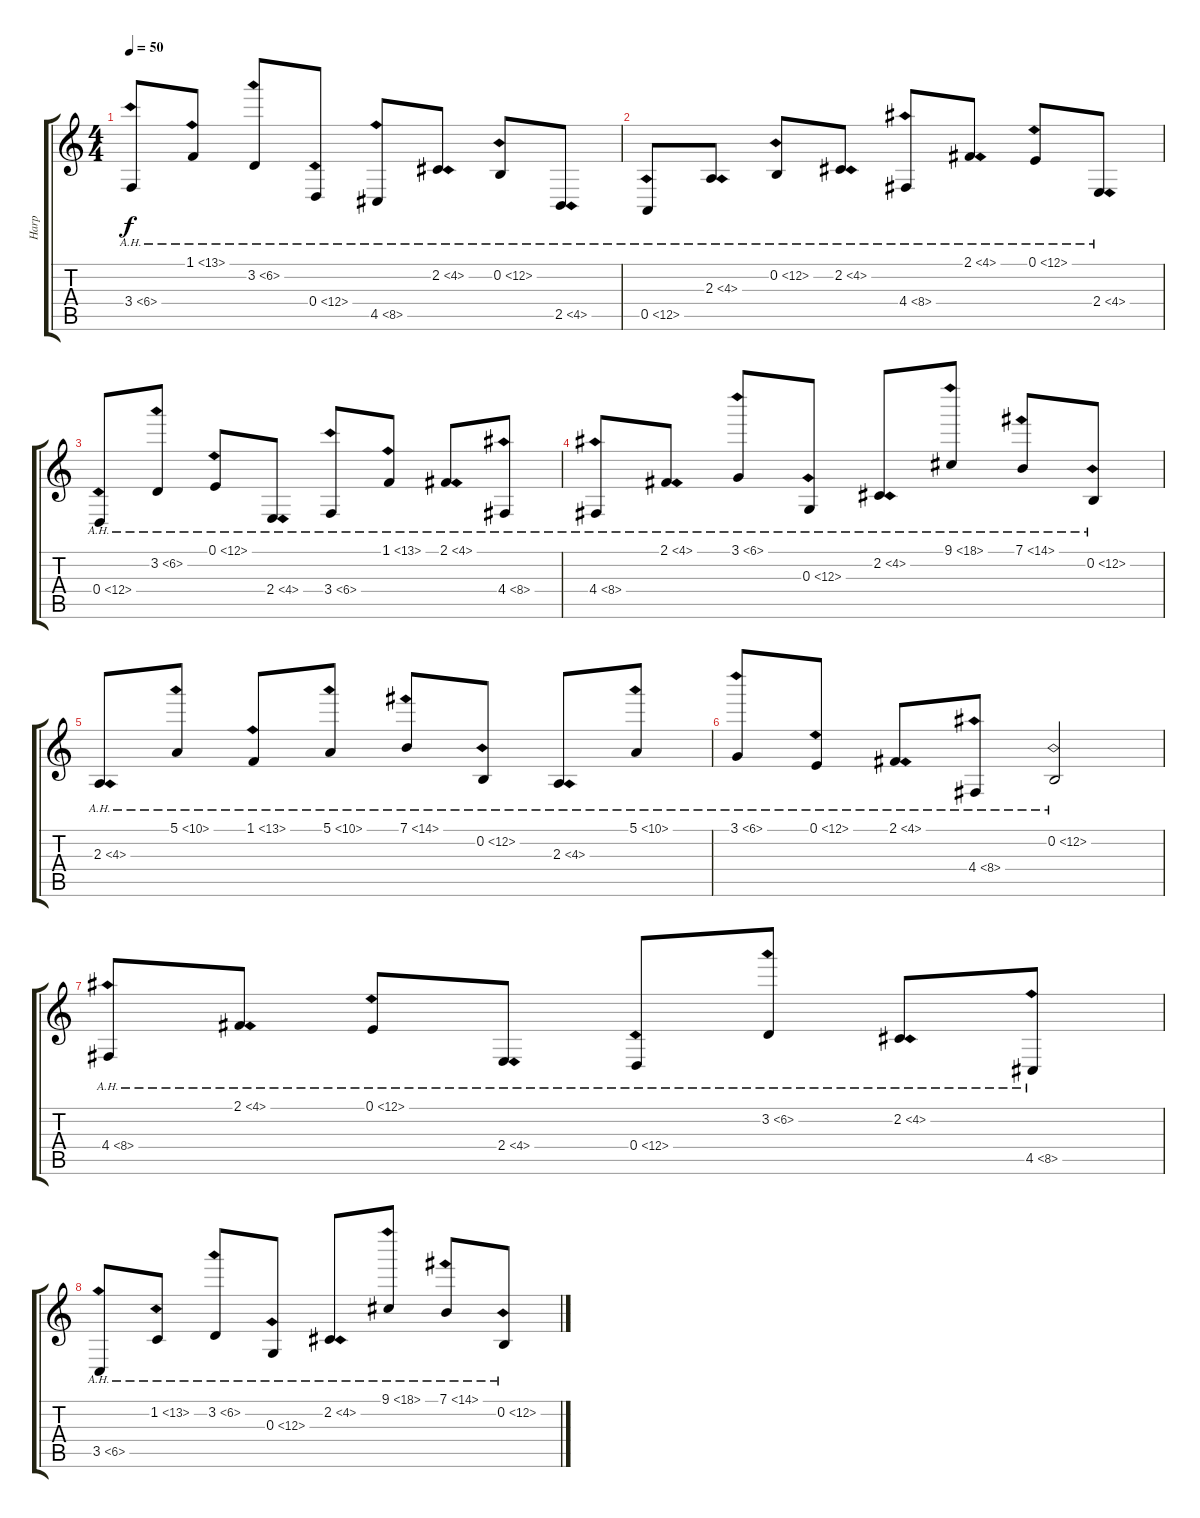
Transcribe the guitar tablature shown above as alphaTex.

\track ("Harp" "Harp") {instrument orchestralharp}
\staff {score tabs}
\tuning (E4 B3 G3 D3 A2 E2) {hide}
\ts (4 4)
\tempo 50
\clef g2
\ks c
3.4{ah 3}.8{dy f} 1.1{ah 12}.8 3.2{ah 3}.8 0.4{ah 12}.8 4.5{ah 4}.8 2.2{ah 2}.8 0.2{ah 12}.8 2.5{ah 2}.8 |
0.5{ah 12}.8 2.3{ah 2}.8 0.2{ah 12}.8 2.2{ah 2}.8 4.4{ah 4}.8 2.1{ah 2}.8 0.1{ah 12}.8 2.4{ah 2}.8 |
0.4{ah 12}.8 3.2{ah 3}.8 0.1{ah 12}.8 2.4{ah 2}.8 3.4{ah 3}.8 1.1{ah 12}.8 2.1{ah 2}.8 4.4{ah 4}.8 |
4.4{ah 4}.8 2.1{ah 2}.8 3.1{ah 3}.8 0.3{ah 12}.8 2.2{ah 2}.8 9.1{ah 9}.8 7.1{ah 7}.8 0.2{ah 12}.8 |
2.3{ah 2}.8 5.1{ah 5}.8 1.1{ah 12}.8 5.1{ah 5}.8 7.1{ah 7}.8 0.2{ah 12}.8 2.3{ah 2}.8 5.1{ah 5}.8 |
3.1{ah 3}.8 0.1{ah 12}.8 2.1{ah 2}.8 4.4{ah 4}.8 0.2{ah 12}.2 |
4.4{ah 4}.8 2.1{ah 2}.8 0.1{ah 12}.8 2.4{ah 2}.8 0.4{ah 12}.8 3.2{ah 3}.8 2.2{ah 2}.8 4.5{ah 4}.8 |
3.5{ah 3}.8 1.2{ah 12}.8 3.2{ah 3}.8 0.3{ah 12}.8 2.2{ah 2}.8 9.1{ah 9}.8 7.1{ah 7}.8 0.2{ah 12}.8
